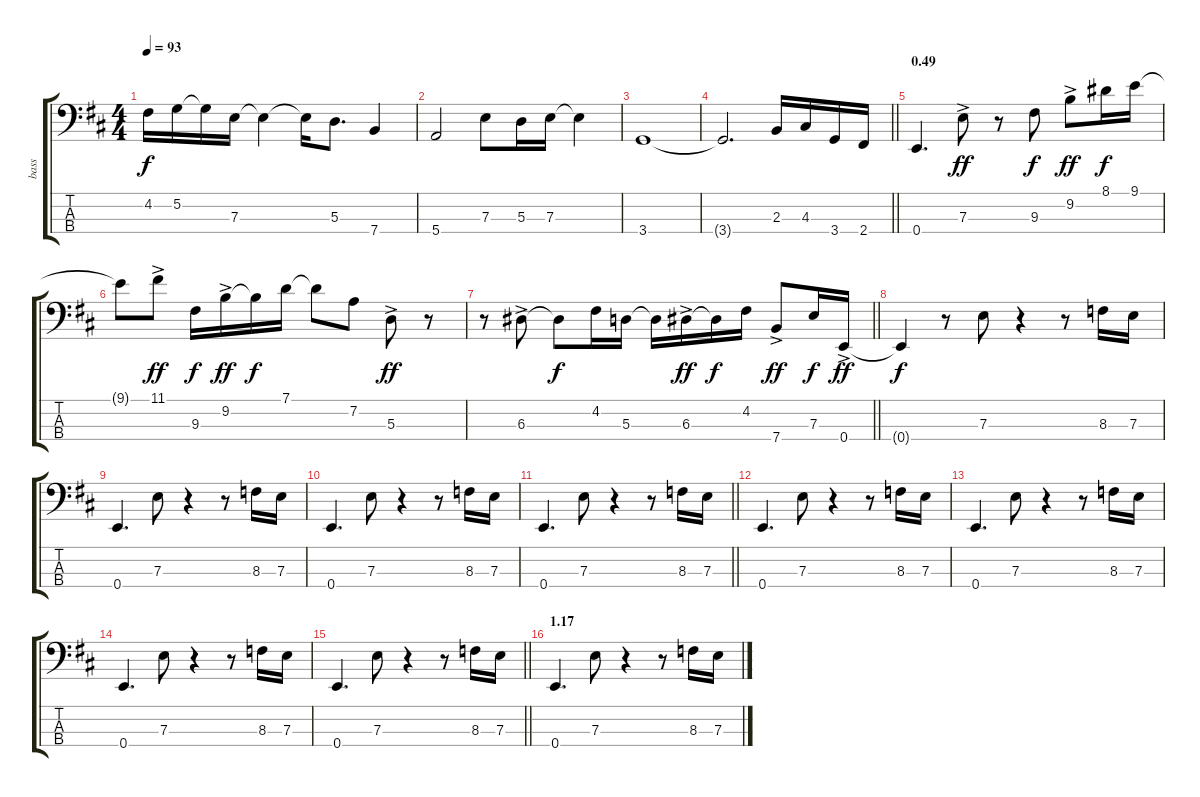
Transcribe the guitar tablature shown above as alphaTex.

\track ("bass" "bass") {instrument electricbasspick}
\staff {score tabs}
\tuning (G2 D2 A1 E1) {hide}
\ts (4 4)
\tempo 93
\clef f4
\ks d
4.2.16{dy f} 5.2.16 5.2{t}.16 7.3.16 7.3{t}.4 7.3{t}.16 5.3.8{d} 7.4.4 |
5.4.2 7.3.8 5.3.16 7.3.16 7.3{t}.4 |
3.4.1 |
\barLineRight lightlight
3.4{t}.2{d} 2.3.16 4.3.16 3.4.16 2.4.16 |
\section ("" "0.49")
0.4.4{d} 7.3{ac}.8{dy ff} r.8 9.3.8{dy f} 9.2{ac}.8{dy ff} 8.1.16{dy f} 9.1.16 |
9.1{t}.8 11.1{ac}.8{dy ff} 9.3.16{dy f} 9.2{ac}.16{dy ff} 9.2{t}.16{dy f} 7.1.16 7.1{t}.8 7.2.8 5.3{ac}.8{dy ff} r.8 |
\barLineRight lightlight
r.8 6.3{ac}.8 6.3{t}.8{dy f} 4.2.16 5.3.16 5.3{t}.16 6.3{ac}.16{dy ff} 6.3{t}.16{dy f} 4.2.16 7.4{ac}.8{dy ff} 7.3.16{dy f} 0.4{ac}.16{dy ff} |
0.4{t}.4{dy f} r.8 7.3.8 r.4 r.8 8.3.16 7.3.16 |
0.4.4{d} 7.3.8 r.4 r.8 8.3.16 7.3.16 |
0.4.4{d} 7.3.8 r.4 r.8 8.3.16 7.3.16 |
\barLineRight lightlight
0.4.4{d} 7.3.8 r.4 r.8 8.3.16 7.3.16 |
0.4.4{d} 7.3.8 r.4 r.8 8.3.16 7.3.16 |
0.4.4{d} 7.3.8 r.4 r.8 8.3.16 7.3.16 |
0.4.4{d} 7.3.8 r.4 r.8 8.3.16 7.3.16 |
\barLineRight lightlight
0.4.4{d} 7.3.8 r.4 r.8 8.3.16 7.3.16 |
\section ("" "1.17")
0.4.4{d} 7.3.8 r.4 r.8 8.3.16 7.3.16
